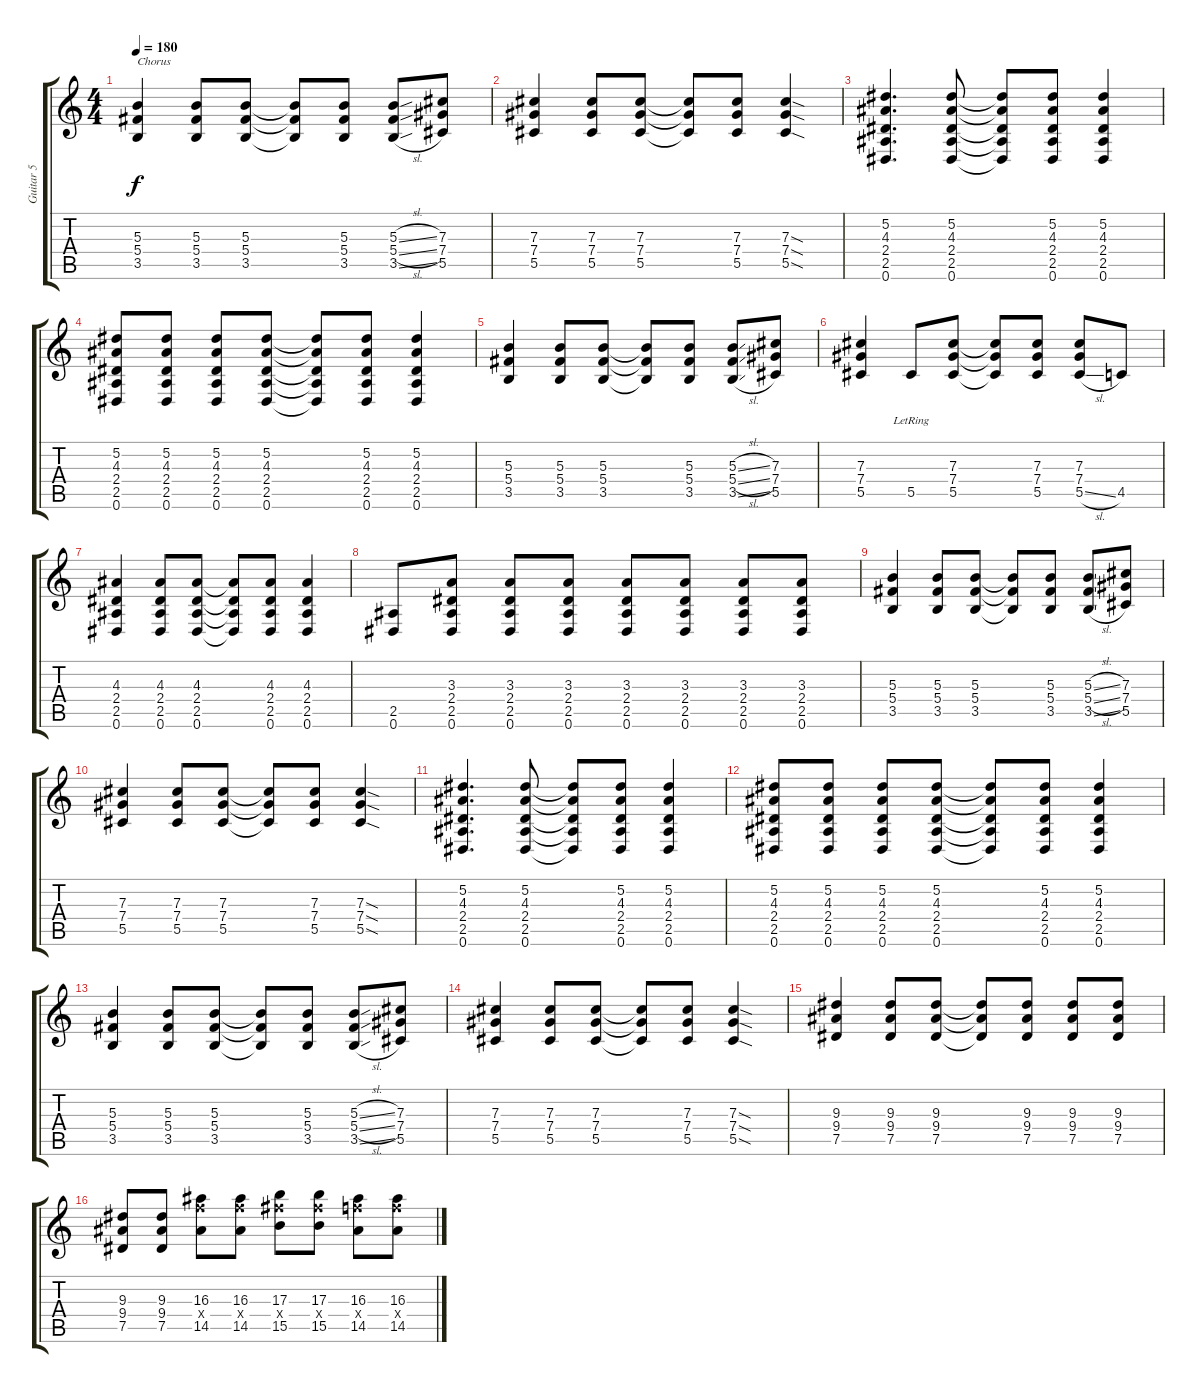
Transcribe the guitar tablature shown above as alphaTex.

\track ("Guitar 5" "Guitar 5") {instrument distortionguitar}
\staff {score tabs}
\tuning (Eb4 Bb3 Gb3 Db3 Ab2 Eb2) {hide}
\ts (4 4)
\tempo 180
\clef g2
\ks c
(5.3 5.4 3.5).4{txt "Chorus" dy f} (5.3 5.4 3.5).8 (5.3 5.4 3.5).8 (5.3{t} 5.4{t} 3.5{t}).8 (5.3 5.4 3.5).8 (5.3{sl} 5.4{sl} 3.5{sl}).8 (7.3 7.4 5.5).8 |
(7.3 7.4 5.5).4 (7.3 7.4 5.5).8 (7.3 7.4 5.5).8 (7.3{t} 7.4{t} 5.5{t}).8 (7.3 7.4 5.5).8 (7.3{sod} 7.4{sod} 5.5{sod}).4 |
(5.2 4.3 2.4 2.5 0.6).4{d} (5.2 4.3 2.4 2.5 0.6).8 (5.2{t} 4.3{t} 2.4{t} 2.5{t} 0.6{t}).8 (5.2 4.3 2.4 2.5 0.6).8 (5.2 4.3 2.4 2.5 0.6).4 |
(5.2 4.3 2.4 2.5 0.6).8 (5.2 4.3 2.4 2.5 0.6).8 (5.2 4.3 2.4 2.5 0.6).8 (5.2 4.3 2.4 2.5 0.6).8 (5.2{t} 4.3{t} 2.4{t} 2.5{t} 0.6{t}).8 (5.2 4.3 2.4 2.5 0.6).8 (5.2 4.3 2.4 2.5 0.6).4 |
(5.3 5.4 3.5).4 (5.3 5.4 3.5).8 (5.3 5.4 3.5).8 (5.3{t} 5.4{t} 3.5{t}).8 (5.3 5.4 3.5).8 (5.3{sl} 5.4{sl} 3.5{sl}).8 (7.3 7.4 5.5).8 |
(7.3 7.4 5.5).4 5.5{lr}.8 (7.3 7.4 5.5).8 (7.3{t} 7.4{t} 5.5{t}).8 (7.3 7.4 5.5).8 (7.3 7.4 5.5{sl}).8 4.5.8 |
(4.3 2.4 2.5 0.6).4 (4.3 2.4 2.5 0.6).8 (4.3 2.4 2.5 0.6).8 (4.3{t} 2.4{t} 2.5{t} 0.6{t}).8 (4.3 2.4 2.5 0.6).8 (4.3 2.4 2.5 0.6).4 |
(2.5 0.6).8 (3.3 2.4 2.5 0.6).8 (3.3 2.4 2.5 0.6).8 (3.3 2.4 2.5 0.6).8 (3.3 2.4 2.5 0.6).8 (3.3 2.4 2.5 0.6).8 (3.3 2.4 2.5 0.6).8 (3.3 2.4 2.5 0.6).8 |
(5.3 5.4 3.5).4 (5.3 5.4 3.5).8 (5.3 5.4 3.5).8 (5.3{t} 5.4{t} 3.5{t}).8 (5.3 5.4 3.5).8 (5.3{sl} 5.4{sl} 3.5{sl}).8 (7.3 7.4 5.5).8 |
(7.3 7.4 5.5).4 (7.3 7.4 5.5).8 (7.3 7.4 5.5).8 (7.3{t} 7.4{t} 5.5{t}).8 (7.3 7.4 5.5).8 (7.3{sod} 7.4{sod} 5.5{sod}).4 |
(5.2 4.3 2.4 2.5 0.6).4{d} (5.2 4.3 2.4 2.5 0.6).8 (5.2{t} 4.3{t} 2.4{t} 2.5{t} 0.6{t}).8 (5.2 4.3 2.4 2.5 0.6).8 (5.2 4.3 2.4 2.5 0.6).4 |
(5.2 4.3 2.4 2.5 0.6).8 (5.2 4.3 2.4 2.5 0.6).8 (5.2 4.3 2.4 2.5 0.6).8 (5.2 4.3 2.4 2.5 0.6).8 (5.2{t} 4.3{t} 2.4{t} 2.5{t} 0.6{t}).8 (5.2 4.3 2.4 2.5 0.6).8 (5.2 4.3 2.4 2.5 0.6).4 |
(5.3 5.4 3.5).4 (5.3 5.4 3.5).8 (5.3 5.4 3.5).8 (5.3{t} 5.4{t} 3.5{t}).8 (5.3 5.4 3.5).8 (5.3{sl} 5.4{sl} 3.5{sl}).8 (7.3 7.4 5.5).8 |
(7.3 7.4 5.5).4 (7.3 7.4 5.5).8 (7.3 7.4 5.5).8 (7.3{t} 7.4{t} 5.5{t}).8 (7.3 7.4 5.5).8 (7.3{sod} 7.4{sod} 5.5{sod}).4 |
(9.3 9.4 7.5).4 (9.3 9.4 7.5).8 (9.3 9.4 7.5).8 (9.3{t} 9.4{t} 7.5{t}).8 (9.3 9.4 7.5).8 (9.3 9.4 7.5).8 (9.3 9.4 7.5).8 |
(9.3 9.4 7.5).8 (9.3 9.4 7.5).8 (16.3 16.4{x} 14.5).8 (16.3 16.4{x} 14.5).8 (17.3 17.4{x} 15.5).8 (17.3 17.4{x} 15.5).8 (16.3 16.4{x} 14.5).8 (16.3 16.4{x} 14.5).8
